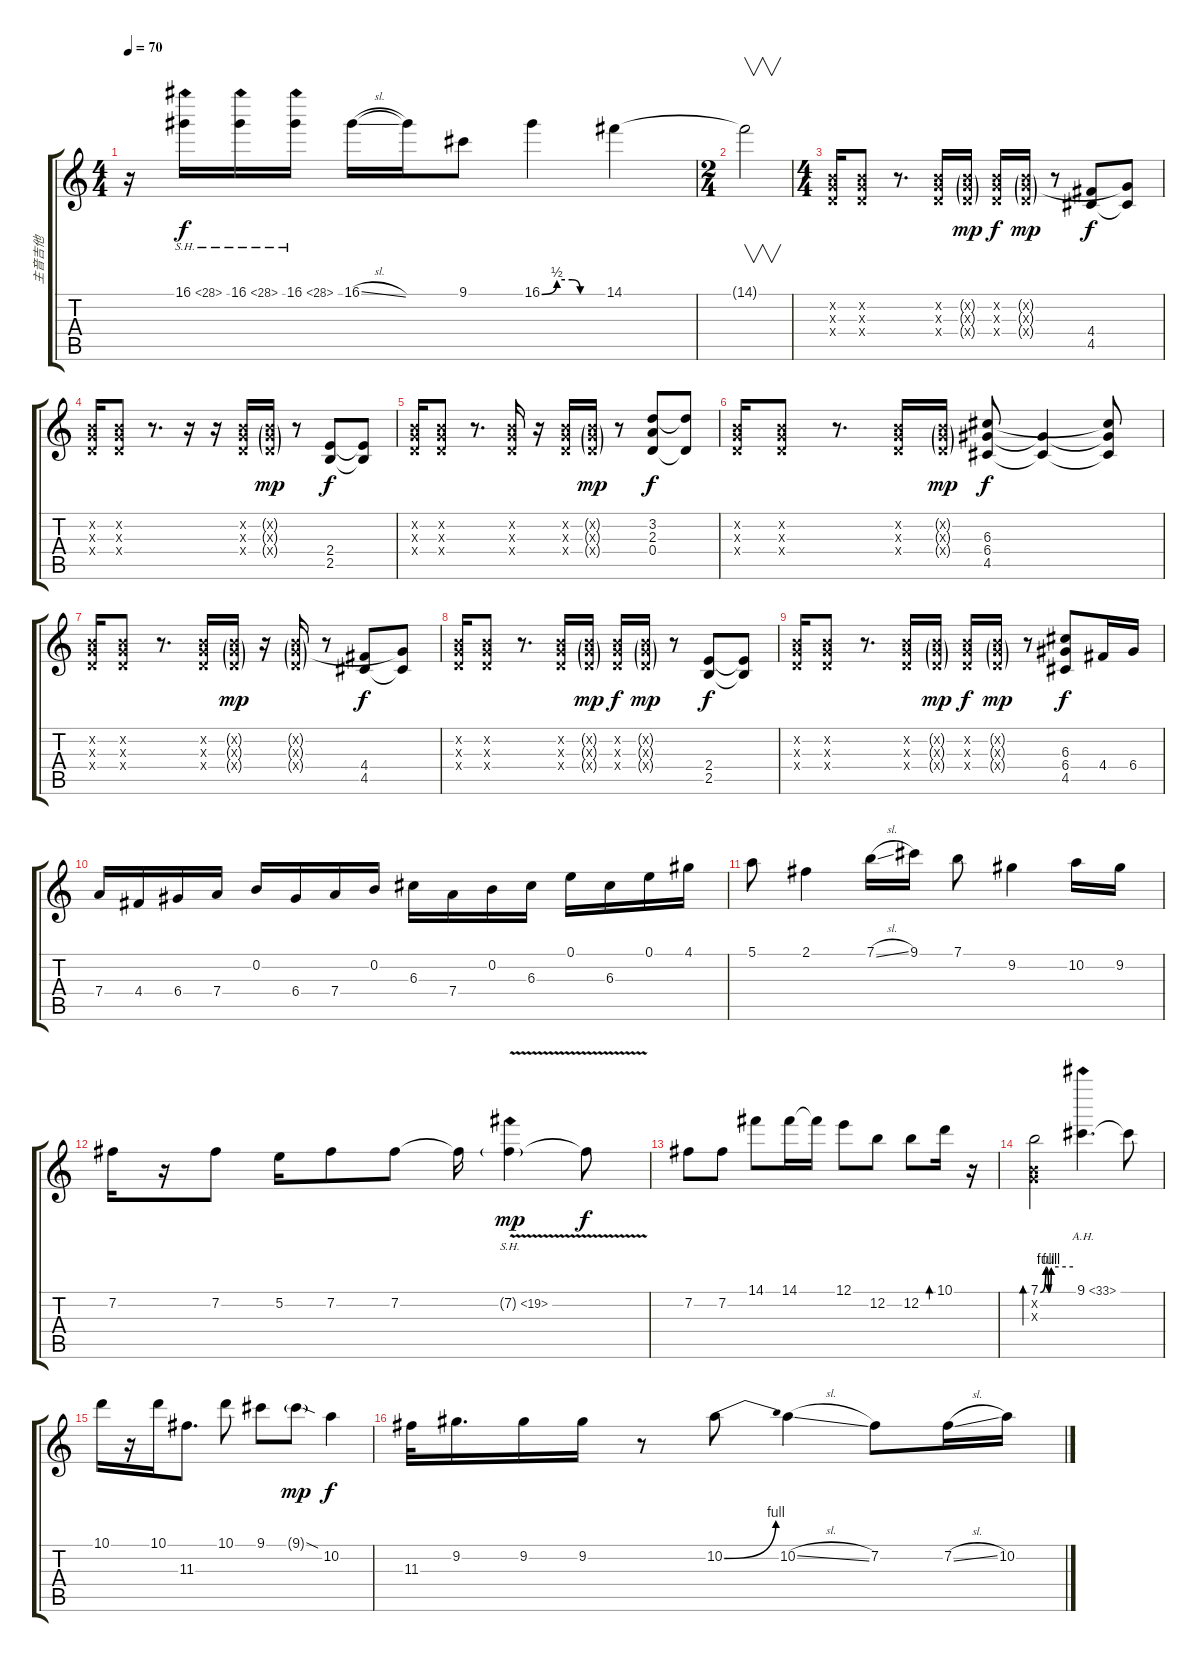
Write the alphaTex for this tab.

\track ("主音吉他" "主音吉他") {instrument overdrivenguitar}
\staff {score tabs}
\tuning (E4 B3 G3 D3 A2 E2) {hide}
\ts (4 4)
\tempo 70
\clef g2
\ks c
r.16{dy f} 16.1{sh 12}.16 16.1{sh 12}.16 16.1{sh 12}.16 16.1{sl}.16 16.1{t}.16 9.1.8 16.1{be (custom 0 0 15 2 30 2 38 0 60 0)}.4 14.1.4 |
\ts (2 4)
14.1{t}.2{v} |
\ts (4 4)
(0.2{x} 0.3{x} 0.4{x}).16{volume 3} (0.2{x} 0.3{x} 0.4{x}).8 r.8{d} (0.2{x} 0.3{x} 0.4{x}).16 (0.2{g x} 0.3{g x} 0.4{g x}).16{txt "" dy mp} (0.2{x} 0.3{x} 0.4{x}).16{dy f} (0.2{g x} 0.3{g x} 0.4{g x}).16{dy mp} r.8 (4.4 4.5).8{dy f} (0.3{t} 4.5{t}).8 |
(0.2{x} 0.3{x} 0.4{x}).16 (0.2{x} 0.3{x} 0.4{x}).8 r.8{d} r.16 r.16 (0.2{x} 0.3{x} 0.4{x}).16 (0.2{g x} 0.3{g x} 0.4{g x}).16{dy mp} r.8 (2.4 2.5).8{dy f} (2.4{t} 2.5{t}).8 |
(0.2{x} 0.3{x} 0.4{x}).16 (0.2{x} 0.3{x} 0.4{x}).8 r.8{d} (0.2{x} 0.3{x} 0.4{x}).16{txt ""} r.16 (0.2{x} 0.3{x} 0.4{x}).16 (0.2{g x} 0.3{g x} 0.4{g x}).16{dy mp} r.8 (3.2 2.3 0.4).8{dy f} (3.2{t} 0.4{t}).8 |
(0.2{x} 0.3{x} 0.4{x}).16 (0.2{x} 0.3{x} 0.4{x}).8 r.8{d} (0.2{x} 0.3{x} 0.4{x}).16 (0.2{g x} 0.3{g x} 0.4{g x}).16{dy mp} (6.3 6.4 4.5).8{dy f} (6.4{t} 4.5{t}).4 (6.3{t} 6.4{t} 4.5{t}).8 |
(0.2{x} 0.3{x} 0.4{x}).16 (0.2{x} 0.3{x} 0.4{x}).8 r.8{d} (0.2{x} 0.3{x} 0.4{x}).16 (0.2{g x} 0.3{g x} 0.4{g x}).16{txt "" dy mp} r.16 (0.2{g x} 0.3{g x} 0.4{g x}).16 r.8 (4.4 4.5).8{dy f} (0.3{t} 4.5{t}).8 |
(0.2{x} 0.3{x} 0.4{x}).16 (0.2{x} 0.3{x} 0.4{x}).8 r.8{d} (0.2{x} 0.3{x} 0.4{x}).16 (0.2{g x} 0.3{g x} 0.4{g x}).16{dy mp} (0.2{x} 0.3{x} 0.4{x}).16{dy f} (0.2{g x} 0.3{g x} 0.4{g x}).16{dy mp} r.8 (2.4 2.5).8{dy f} (2.4{t} 2.5{t}).8 |
(0.2{x} 0.3{x} 0.4{x}).16 (0.2{x} 0.3{x} 0.4{x}).8 r.8{d} (0.2{x} 0.3{x} 0.4{x}).16 (0.2{g x} 0.3{g x} 0.4{g x}).16{dy mp} (0.2{x} 0.3{x} 0.4{x}).16{dy f} (0.2{g x} 0.3{g x} 0.4{g x}).16{dy mp} r.8 (6.3 6.4 4.5).8{dy f volume 12} 4.4.16 6.4.16 |
7.4.16 4.4.16 6.4.16 7.4.16 0.2.16 6.4.16 7.4.16 0.2.16 6.3.16 7.4.16 0.2.16 6.3.16 0.1.16 6.3.16 0.1.16 4.1.16 |
5.1.8 2.1.4 7.1{sl}.16 9.1.16 7.1.8 9.2.4 10.2.16 9.2.16 |
7.2.16 r.16 7.2.8 5.2.16 7.2.8 7.2.8 7.2{t}.16 7.2{sh 12 v g}.4{dy mp} 7.2{t}.8{dy f} |
7.2.8 7.2.8 14.1.8 14.1.16 14.1{t}.16 12.1.8 12.2.8 12.2.8 10.1.16{bd 60} r.16 |
(7.1{be (custom 0 0 10 4 15 0 20 4 60 4)} 0.2{x} 0.3{x}).2{bd 120} 9.1{ah 24}.4{d} 9.1{t}.8 |
10.1.16 r.16 10.1.16 11.3.8{d txt ""} 10.1.8 9.1.8 9.1{sod g}.8{dy mp} 10.2.4{dy f} |
11.3.32 9.2.16{d} 9.2.16 9.2.16 r.8 10.2{be (bend 0 0 60 4)}.8 10.2{sl}.4 7.2.8 7.2{sl}.16 10.2.16
